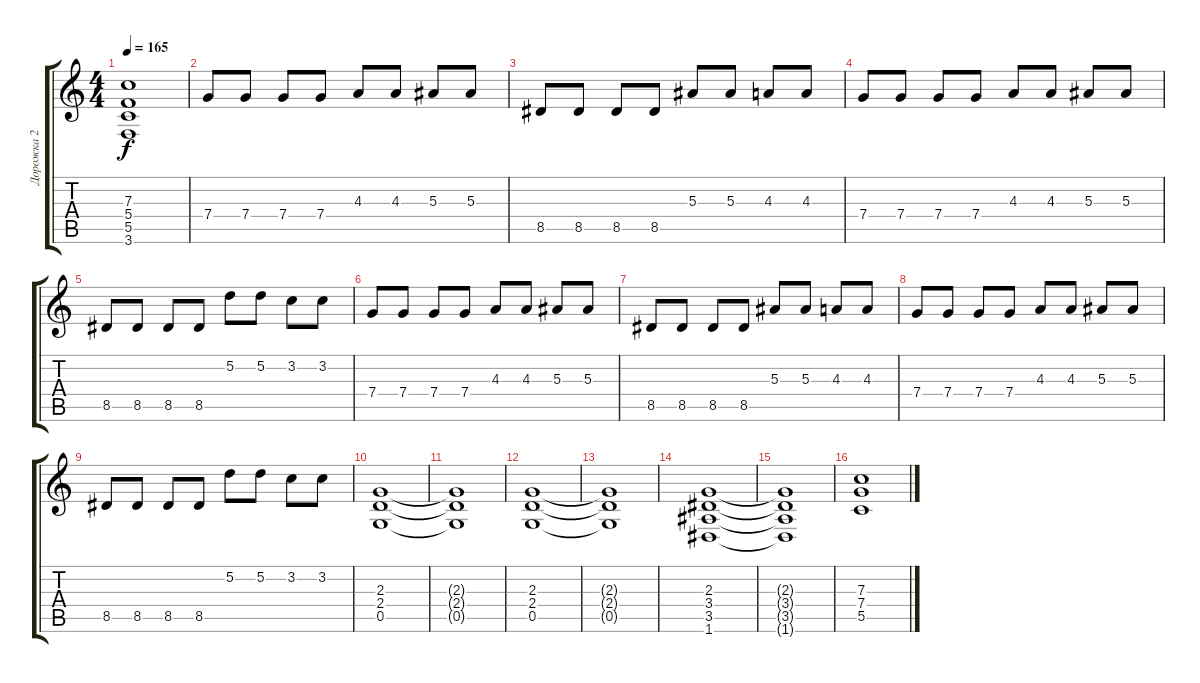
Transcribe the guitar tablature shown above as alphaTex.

\track ("Дорожка 2" "Дорожка 2") {instrument distortionguitar}
\staff {score tabs}
\tuning (D4 A3 F3 C3 G2 D2) {hide}
\ts (4 4)
\tempo 165
\clef g2
\ks c
(7.3 5.4 5.5 3.6).1{dy f} |
7.4.8 7.4.8 7.4.8 7.4.8 4.3.8 4.3.8 5.3.8 5.3.8 |
8.5.8 8.5.8 8.5.8 8.5.8 5.3.8 5.3.8 4.3.8 4.3.8 |
7.4.8 7.4.8 7.4.8 7.4.8 4.3.8 4.3.8 5.3.8 5.3.8 |
8.5.8 8.5.8 8.5.8 8.5.8 5.2.8 5.2.8 3.2.8 3.2.8 |
7.4.8 7.4.8 7.4.8 7.4.8 4.3.8 4.3.8 5.3.8 5.3.8 |
8.5.8 8.5.8 8.5.8 8.5.8 5.3.8 5.3.8 4.3.8 4.3.8 |
7.4.8 7.4.8 7.4.8 7.4.8 4.3.8 4.3.8 5.3.8 5.3.8 |
8.5.8 8.5.8 8.5.8 8.5.8 5.2.8 5.2.8 3.2.8 3.2.8 |
(2.3 2.4 0.5).1 |
(2.3{t} 2.4{t} 0.5{t}).1 |
(2.3 2.4 0.5).1 |
(2.3{t} 2.4{t} 0.5{t}).1 |
(2.3 3.4 3.5 1.6).1 |
(2.3{t} 3.4{t} 3.5{t} 1.6{t}).1 |
(7.3 7.4 5.5).1
